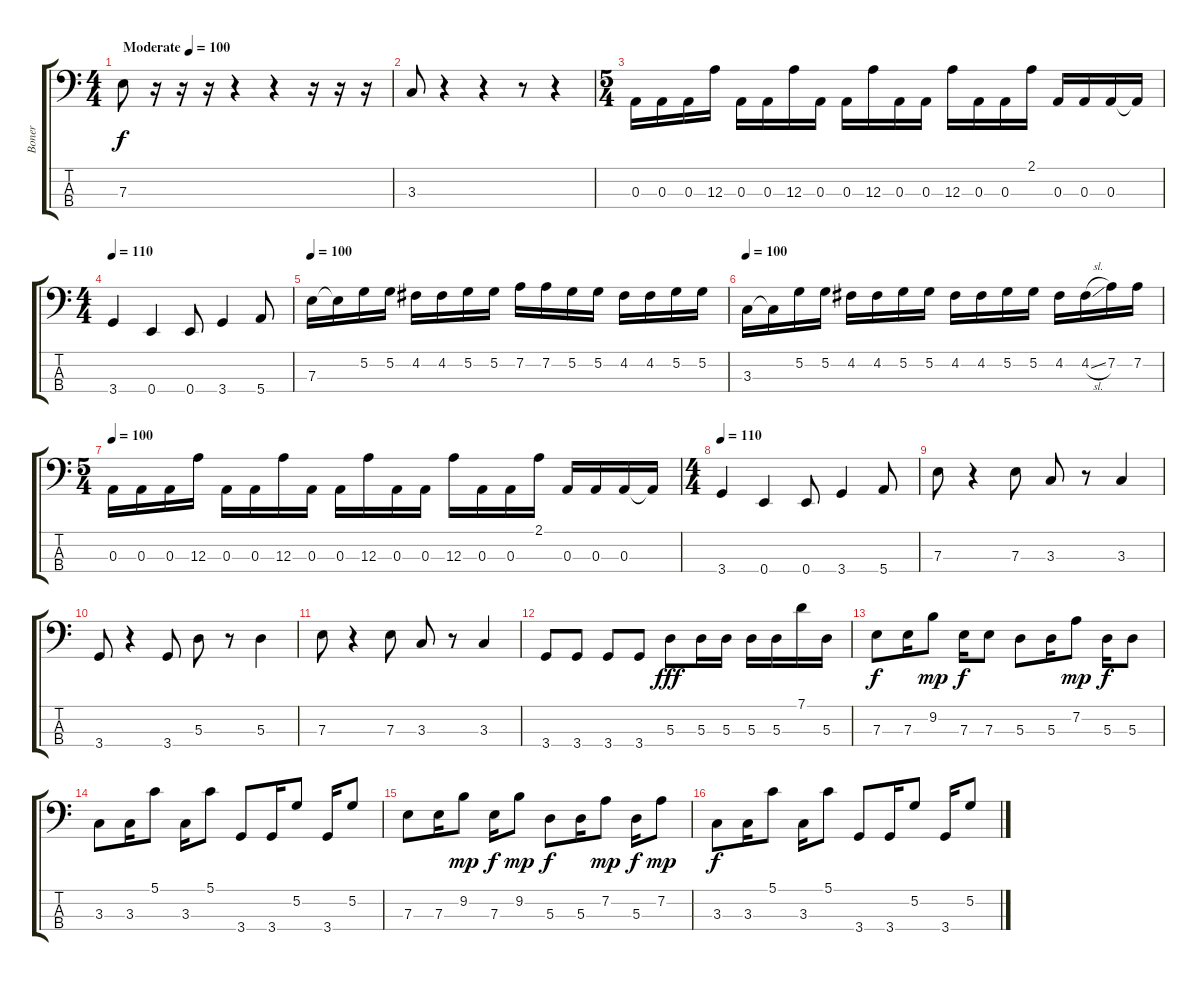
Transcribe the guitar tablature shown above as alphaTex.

\track ("Boner" "Boner") {instrument electricbasspick}
\staff {score tabs}
\tuning (G2 D2 A1 E1) {hide}
\ts (4 4)
\tempo (100 "Moderate")
\clef f4
\ks c
7.3.8{dy f instrument electricbasspick} r.16 r.16 r.16 r.4 r.4 r.16 r.16 r.16 |
3.3.8 r.4 r.4 r.8 r.4 |
\ts (5 4)
0.3.16 0.3.16 0.3.16 12.3.16 0.3.16 0.3.16 12.3.16 0.3.16 0.3.16 12.3.16 0.3.16 0.3.16 12.3.16 0.3.16 0.3.16 2.1.16 0.3.16 0.3.16 0.3.16 0.3{t}.16 |
\ts (4 4)
\tempo 110
3.4.4 0.4.4 0.4.8 3.4.4 5.4.8 |
\tempo 100
7.3.16 7.3{t}.16 5.2.16 5.2.16 4.2.16 4.2.16 5.2.16 5.2.16 7.2.16 7.2.16 5.2.16 5.2.16 4.2.16 4.2.16 5.2.16 5.2.16 |
\tempo 100
3.3.16 3.3{t}.16 5.2.16 5.2.16 4.2.16 4.2.16 5.2.16 5.2.16 4.2.16 4.2.16 5.2.16 5.2.16 4.2.16 4.2{sl}.16 7.2.16 7.2.16 |
\ts (5 4)
\tempo 100
0.3.16 0.3.16 0.3.16 12.3.16 0.3.16 0.3.16 12.3.16 0.3.16 0.3.16 12.3.16 0.3.16 0.3.16 12.3.16 0.3.16 0.3.16 2.1.16 0.3.16 0.3.16 0.3.16 0.3{t}.16 |
\ts (4 4)
\tempo 110
3.4.4 0.4.4 0.4.8 3.4.4 5.4.8 |
7.3.8 r.4 7.3.8 3.3.8 r.8 3.3.4 |
3.4.8 r.4 3.4.8 5.3.8 r.8 5.3.4 |
7.3.8 r.4 7.3.8 3.3.8 r.8 3.3.4 |
3.4.8 3.4.8 3.4.8 3.4.8 5.3.8{dy fff} 5.3.16 5.3.16 5.3.16 5.3.16 7.1.16 5.3.16 |
7.3.8{dy f} 7.3.16 9.2.8{dy mp} 7.3.16{dy f} 7.3.8 5.3.8 5.3.16 7.2.8{dy mp} 5.3.16{dy f} 5.3.8 |
3.3.8 3.3.16 5.1.8 3.3.16 5.1.8 3.4.8 3.4.16 5.2.8 3.4.16 5.2.8 |
7.3.8 7.3.16 9.2.8{dy mp} 7.3.16{dy f} 9.2.8{dy mp} 5.3.8{dy f} 5.3.16 7.2.8{dy mp} 5.3.16{dy f} 7.2.8{dy mp} |
3.3.8{dy f} 3.3.16 5.1.8 3.3.16 5.1.8 3.4.8 3.4.16 5.2.8 3.4.16 5.2.8
